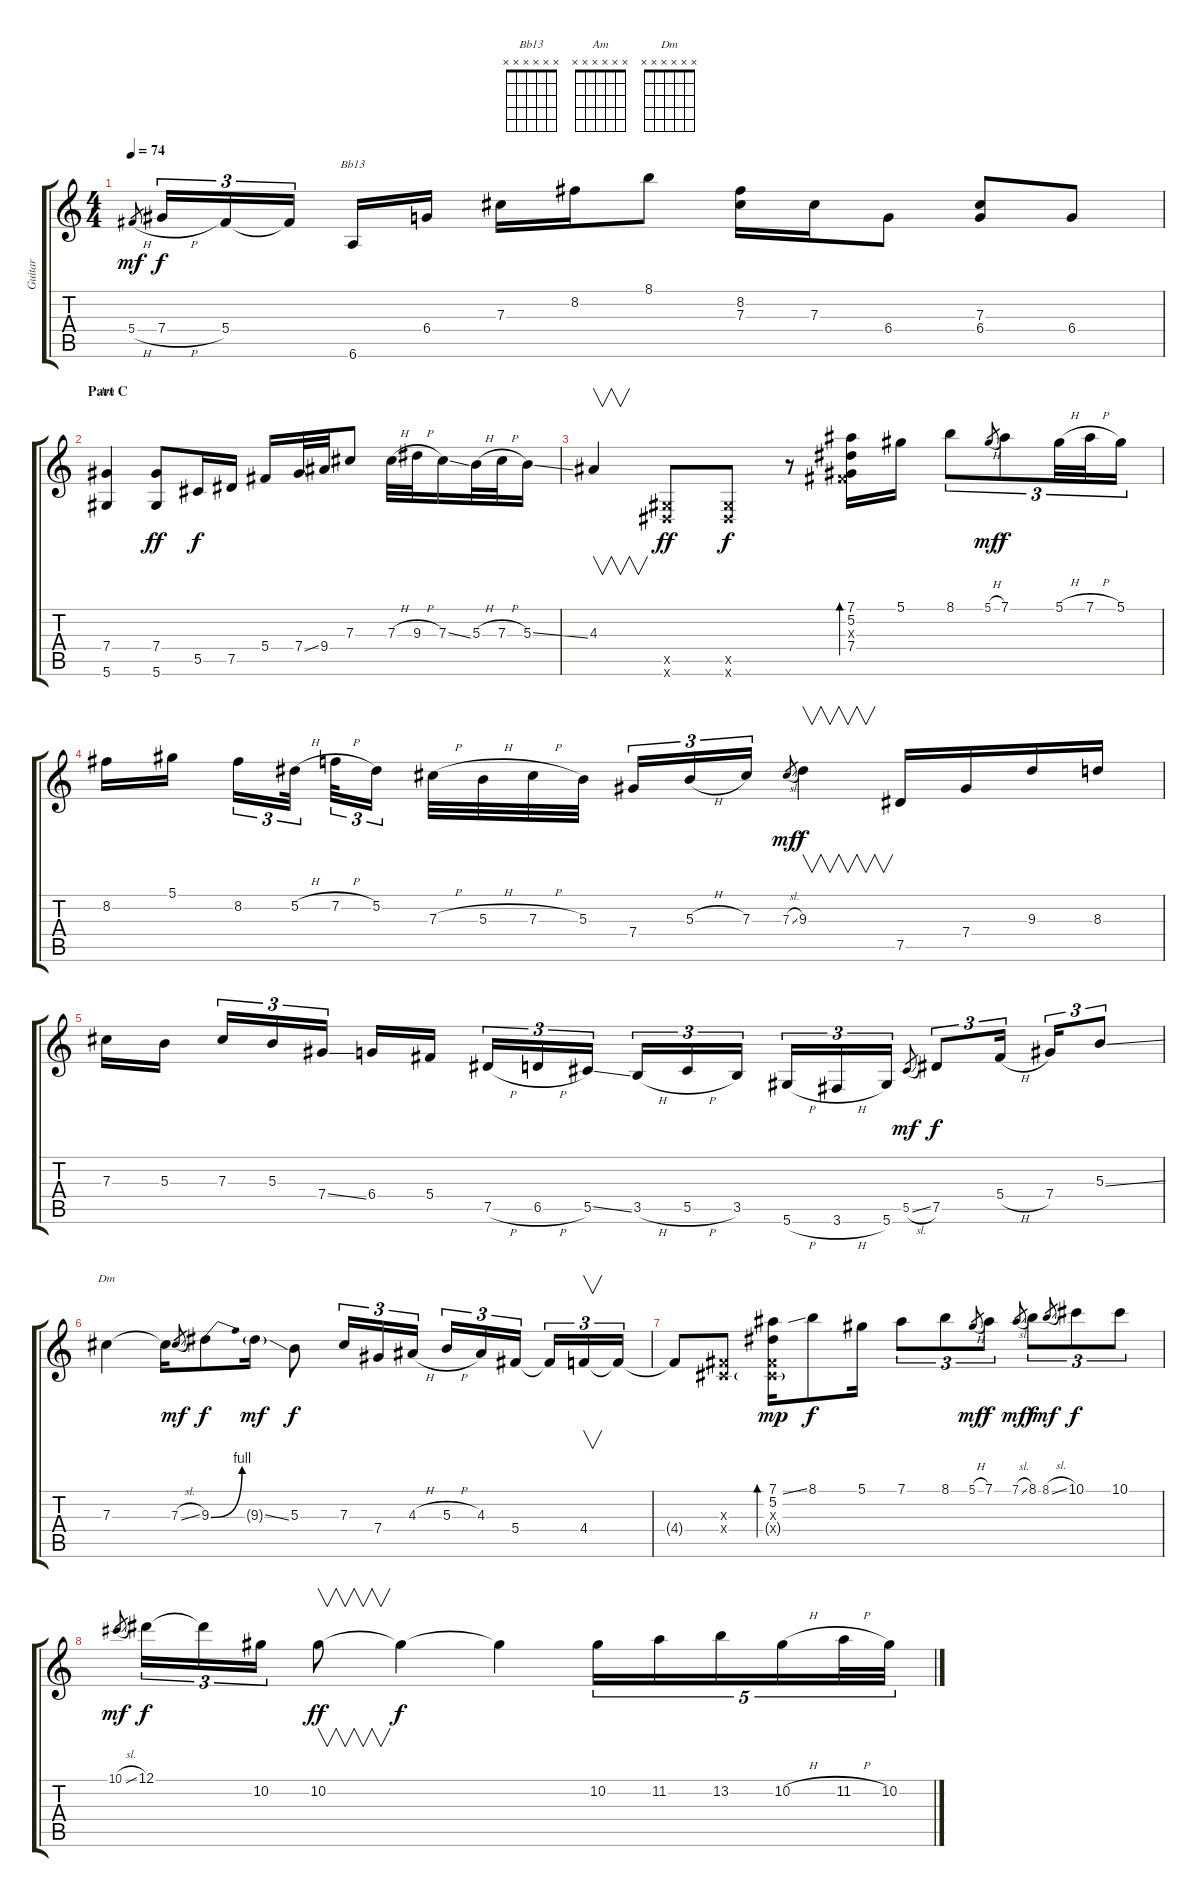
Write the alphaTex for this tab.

\track ("Guitar" "Guitar") {instrument fretlessbass}
\staff {score tabs}
\tuning (Eb4 Bb3 Gb3 Db3 Ab2 Eb2) {hide}
\chord ("Bb13" x x x x x x) {firstfret 0}
\chord ("Am" x x x x x x) {firstfret 0}
\chord ("Dm" x x x x x x) {firstfret 0}
\ts (4 4)
\tempo 74
\clef g2
\ks c
5.4{h}.8{gr dy mf} 7.4{h}.16{tu (3 2) dy f} 5.4.16{tu (3 2)} 5.4{t}.16{tu (3 2)} 6.6.16{ch "Bb13"} 6.4.16 7.3.16 8.2.16 8.1.8 (8.2 7.3).16 7.3.16 6.4.8 (7.3 6.4).8 6.4.8 |
\section ("" "Part C")
(7.4 5.6).4{ch "Am"} (7.4 5.6).8{dy ff} 5.5.16{dy f} 7.5.16 5.4.16 7.4{ss}.32 9.4.32 7.3.8 7.3{h}.32 9.3{h}.32 7.3{ss}.16 5.3{h}.32 7.3{h}.32 5.3{ss}.16 |
4.3.4{v} (0.5{x} 0.6{x}).8{dy ff} (0.5{x} 0.6{x}).8{dy f} r.8 (7.1 5.2 0.3{x} 7.4).16{bd 120} 5.1.16 8.1.8{tu (3 2)} 5.1{h}.8{gr dy mf} 7.1.8{tu (3 2) dy f} 5.1{h}.32{tu (3 2)} 7.1{h}.32{tu (3 2)} 5.1.16{tu (3 2)} |
8.2.16 5.1.16 8.2.16{tu (3 2)} 5.2{h}.32{tu (3 2)} 7.2{h}.32{tu (3 2)} 5.2.16{tu (3 2)} 7.3{h}.32 5.3{h}.32 7.3{h}.32 5.3.32 7.4.16{tu (3 2)} 5.3{h}.16{tu (3 2)} 7.3.16{tu (3 2)} 7.3{sl}.8{gr dy mf} 9.3.4{v dy f} 7.5.16 7.4.16 9.3.16 8.3.16 |
7.3.16 5.3.16 7.3.16{tu (3 2)} 5.3.16{tu (3 2)} 7.4{ss}.16{tu (3 2)} 6.4.16 5.4.16 7.5{h}.16{tu (3 2)} 6.5{h}.16{tu (3 2)} 5.5{ss}.16{tu (3 2)} 3.5{h}.16{tu (3 2)} 5.5{h}.16{tu (3 2)} 3.5.16{tu (3 2)} 5.6{h}.16{tu (3 2)} 3.6{h}.16{tu (3 2)} 5.6.16{tu (3 2)} 5.5{sl}.8{gr dy mf} 7.5.8{tu (3 2) dy f} 5.4{h}.16{tu (3 2)} 7.4.16{tu (3 2)} 5.3{ss}.8{tu (3 2)} |
7.3.4{ch "Dm"} 7.3{t}.16 7.3{sl}.8{gr dy mf} 9.3{be (bend 0 0 60 4)}.8{dy f} 9.3{ss g}.16{dy mf} 5.3.8{dy f} 7.3.16{tu (3 2)} 7.4.16{tu (3 2)} 4.3{h}.16{tu (3 2)} 5.3{h}.16{tu (3 2)} 4.3.16{tu (3 2)} 5.4.16{tu (3 2)} 5.4{t}.16{tu (3 2)} 4.4.16{v tu (3 2)} 4.4{t}.16{tu (3 2)} |
4.4{t}.8 (0.3{x} 0.4{x}).8 (7.1{ss} 5.2 0.3{x} 0.4{g x}).16{bd 60 dy mp} 8.1.8{dy f} 5.1.16 7.1.8{tu (3 2)} 8.1.8{tu (3 2)} 5.1{h}.8{gr dy mf} 7.1.8{tu (3 2) dy f} 7.1{sl}.8{gr dy mf} 8.1.8{tu (3 2) dy f} 8.1{sl}.8{gr dy mf} 10.1.8{tu (3 2) dy f} 10.1.8{tu (3 2)} |
10.1{sl}.8{gr dy mf} 12.1.16{tu (3 2) dy f} 12.1{t}.16{tu (3 2)} 10.2.16{tu (3 2)} 10.2.8{v dy ff} 10.2{t}.4{dy f} 10.2{t}.4 10.2.16{tu (5 4)} 11.2.16{tu (5 4)} 13.2.16{tu (5 4)} 10.2{h}.16{tu (5 4)} 11.2{h}.32{tu (5 4)} 10.2{ss}.32{tu (5 4)}
